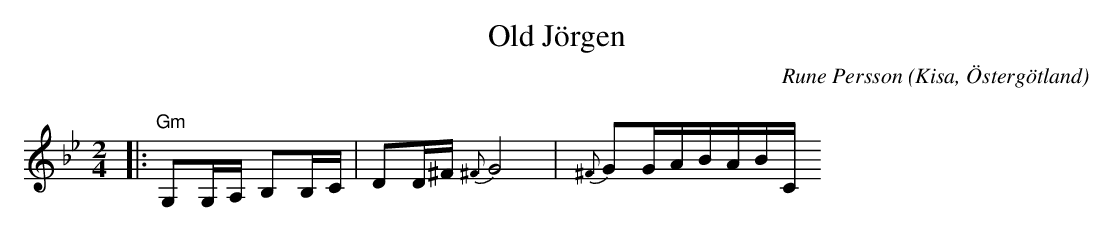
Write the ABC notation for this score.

X:1
T:Old Jörgen
C:Rune Persson
O:Kisa, Östergötland
Q:60
M:2/4
L:1/8
K:Gm
|:"Gm"G,G,/A,/ B,B,/C/|DD/^F/ {^F}G4|{^F}GG/A/B/A/B/C/
